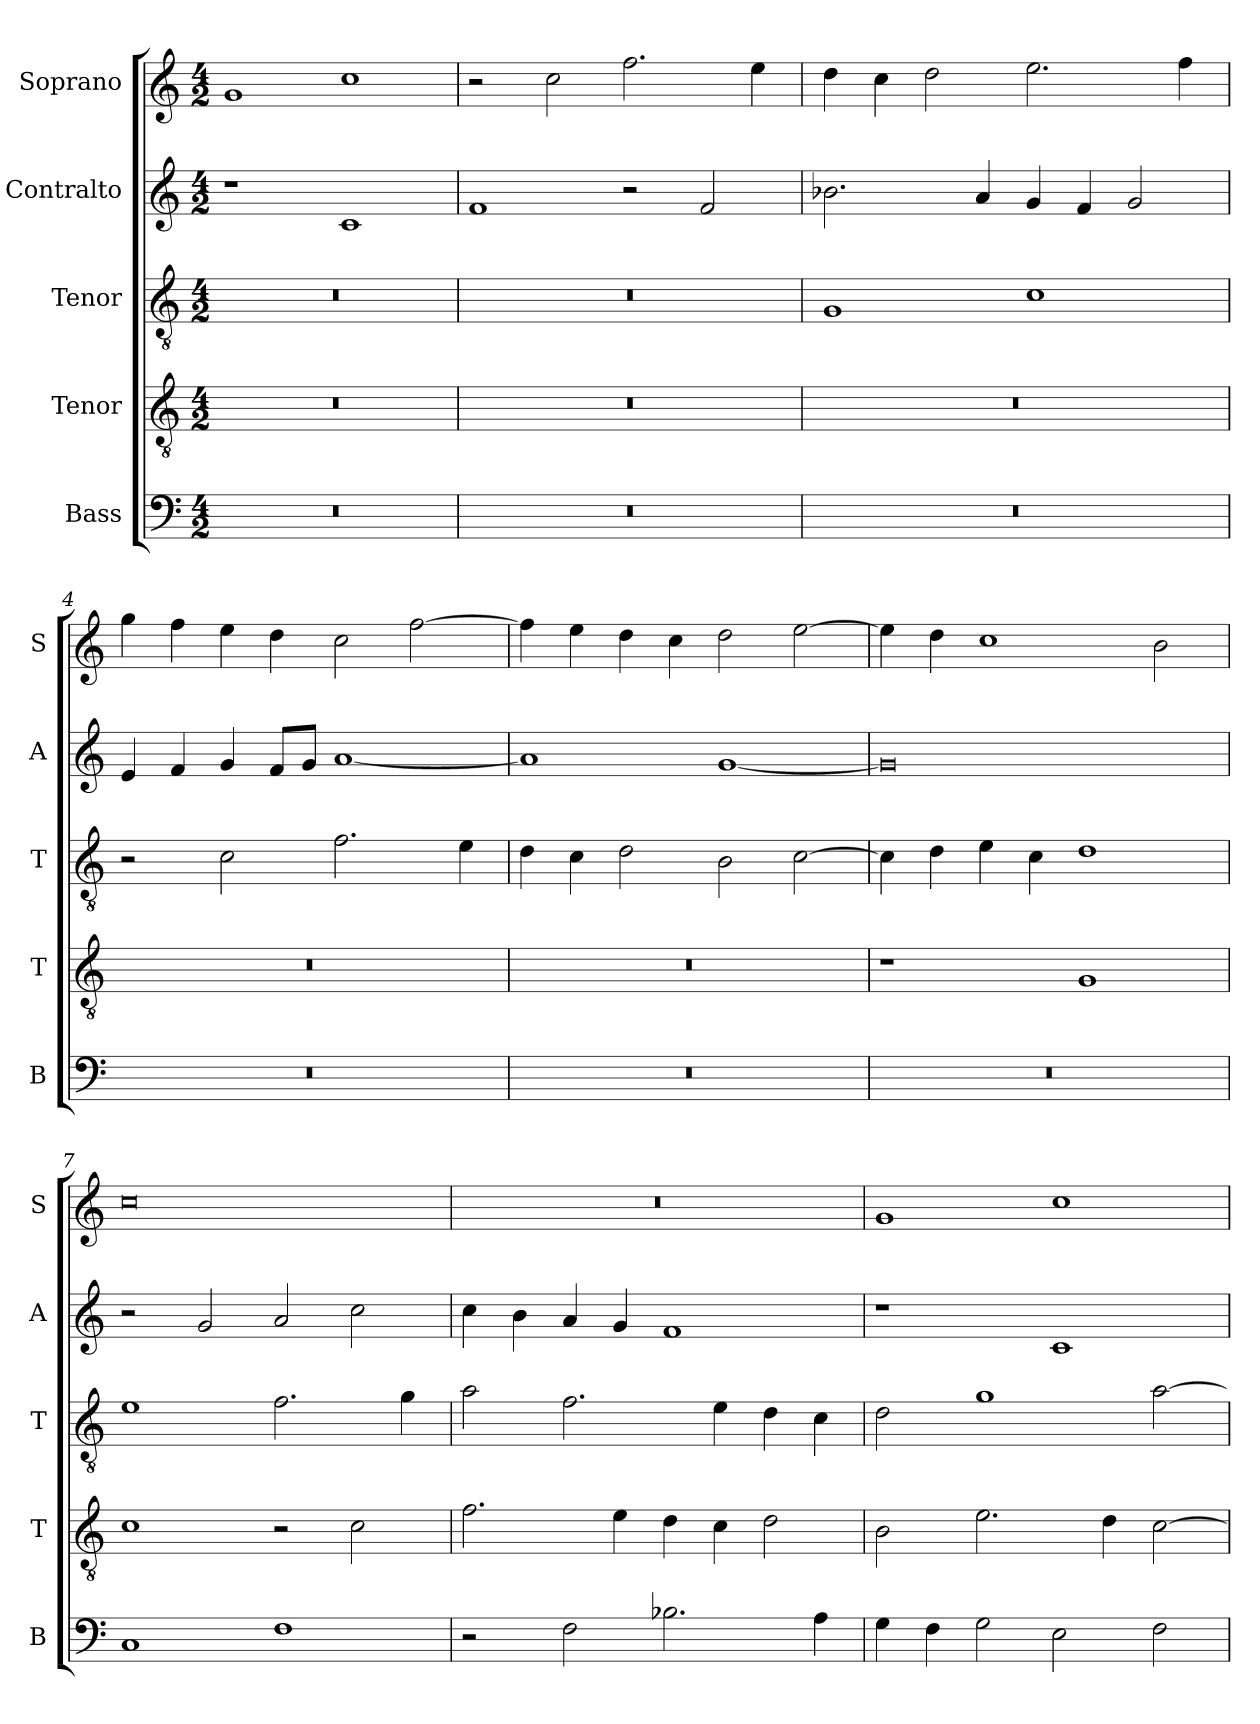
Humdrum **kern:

**kern	**kern	**kern	**kern	**kern
*part5	*part4	*part3	*part2	*part1
*staff5	*staff4	*staff3	*staff2	*staff1
*I"Bass	*I"Tenor	*I"Tenor	*I"Contralto	*I"Soprano
*I'B	*I'T	*I'T	*I'A	*I'S
*clefF4	*clefGv2	*clefGv2	*clefG2	*clefG2
*k[]	*k[]	*k[]	*k[]	*k[]
*C:ion	*C:ion	*C:ion	*C:ion	*C:ion
*M4/2	*M4/2	*M4/2	*M4/2	*M4/2
=1	=1	=1	=1	=1
0r	0r	0r	1r	1g
.	.	.	1c	1cc
=2	=2	=2	=2	=2
0r	0r	0r	1f	2r
.	.	.	.	2cc
.	.	.	2r	2.ff
.	.	.	2f	.
.	.	.	.	4ee
=3	=3	=3	=3	=3
0r	0r	1G	2.b-X	4dd
.	.	.	.	4cc
.	.	.	.	2dd
.	.	.	4a	.
.	.	1c	4g	2.ee
.	.	.	4f	.
.	.	.	2g	.
.	.	.	.	4ff
=4	=4	=4	=4	=4
0r	0r	2r	4e	4gg
.	.	.	4f	4ff
.	.	2c	4g	4ee
.	.	.	8f/L	4dd
.	.	.	8g/J	.
.	.	2.f	[1a	2cc
.	.	.	.	[2ff
.	.	4e	.	.
=5	=5	=5	=5	=5
0r	0r	4d	1a]	4ff]
.	.	4c	.	4ee
.	.	2d	.	4dd
.	.	.	.	4cc
.	.	2B	[1g	2dd
.	.	[2c	.	[2ee
=6	=6	=6	=6	=6
0r	1r	4c]	0g]	4ee]
.	.	4d	.	4dd
.	.	4e	.	1cc
.	.	4c	.	.
.	1G	1d	.	.
.	.	.	.	2b
=7	=7	=7	=7	=7
1C	1c	1e	2r	0cc
.	.	.	2g	.
1F	2r	2.f	2a	.
.	2c	.	2cc	.
.	.	4g	.	.
=8	=8	=8	=8	=8
2r	2.f	2a	4cc	0r
.	.	.	4b	.
2F	.	2.f	4a	.
.	4e	.	4g	.
2.B-X	4d	.	1f	.
.	4c	4e	.	.
.	2d	4d	.	.
4A	.	4c	.	.
=9	=9	=9	=9	=9
4G	2B	2d	1r	1g
4F	.	.	.	.
2G	2.e	1g	.	.
2E	.	.	1c	1cc
.	4d	.	.	.
2F	[2c	[2a	.	.
=	=	=	=	=
*-	*-	*-	*-	*-
